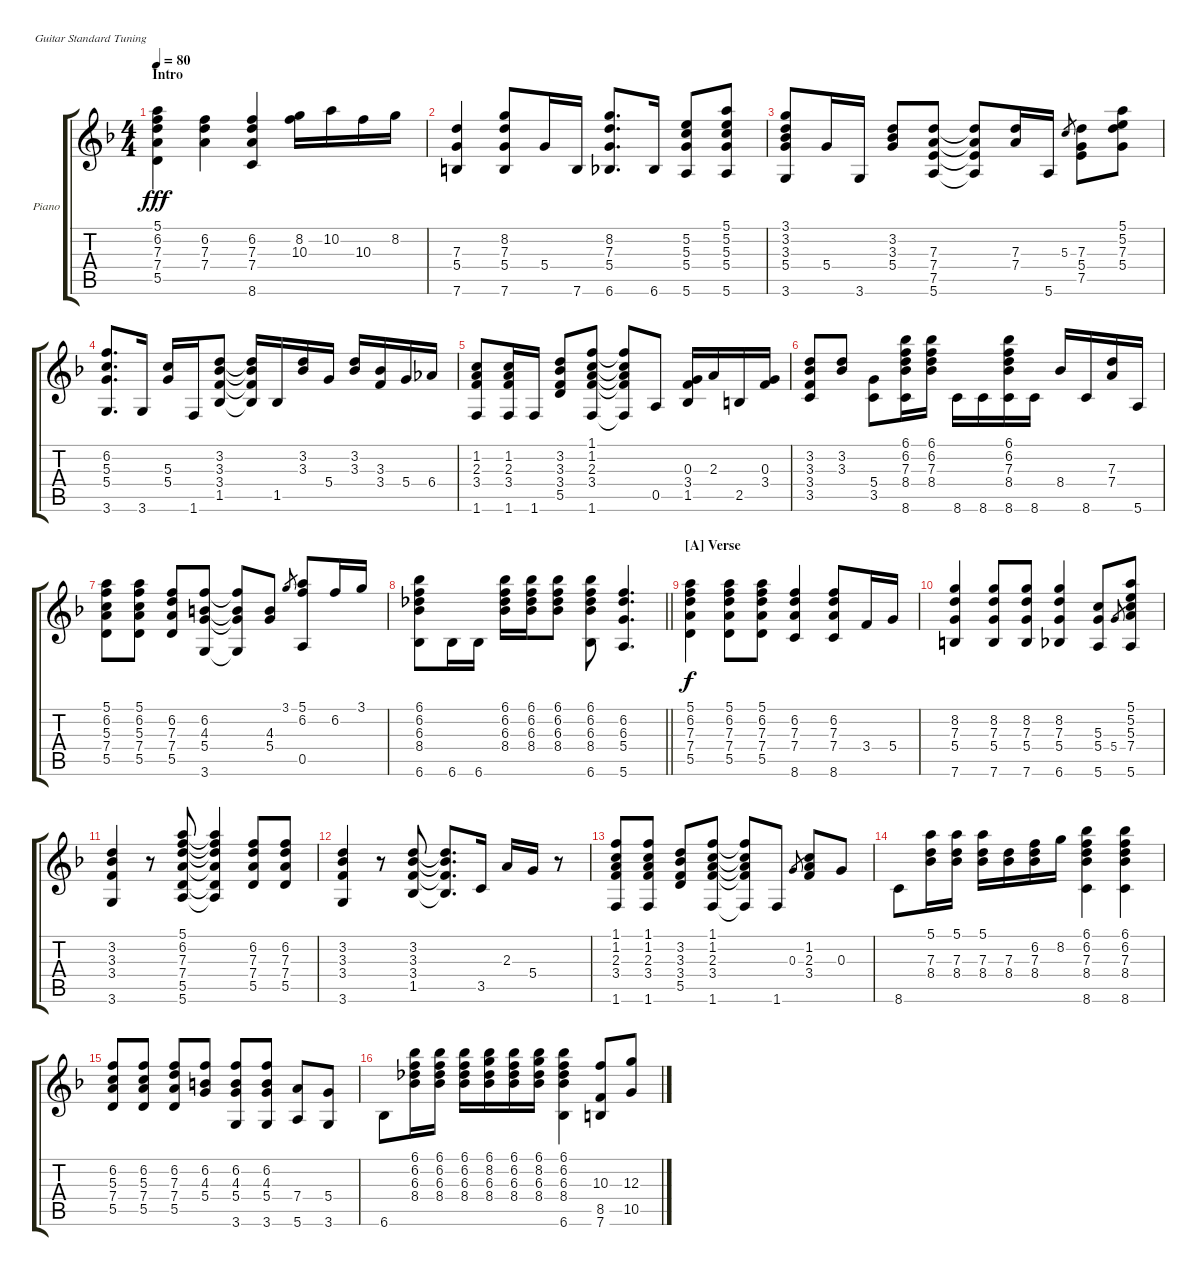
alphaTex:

\bracketExtendMode groupsimilarinstruments
\firstSystemTrackNameOrientation horizontal
\otherSystemsTrackNameOrientation horizontal
\track ("Piano (George Duke)" "Piano") {multiBarRest instrument brightacousticpiano}
\staff {score tabs}
\tuning (E4 B3 G3 D3 A2 E2)
\displaytranspose 12
\ts (4 4)
\section ("" "Intro")
\tempo 80
\clef g2
\ks f
(5.1 6.2 7.3 7.4 5.5).4{dy fff instrument brightacousticpiano} (6.2 7.3 7.4).4 (6.2 7.3 7.4 8.6).4 (8.2 10.3).16 10.2.16 10.3.16 8.2.16 |
(7.3 5.4 7.6).4 (8.2 7.3 5.4 7.6).8 5.4.16 7.6.16 (8.2 7.3 5.4 6.6).8{d} 6.6.16 (5.2 5.3 5.4 5.6).8 (5.1 5.2 5.3 5.4 5.6).8 |
(3.1 3.2 3.3 5.4 3.6).8 5.4.16 3.6.16 (3.2 3.3 5.4).8 (7.3 7.4 7.5 5.6).8 (7.3{t} 7.4{t} 7.5{t} 5.6{t}).8 (7.3 7.4).16 5.6.16 5.3.8{gr} (7.3 5.4 7.5).8 (5.1 5.2 7.3 5.4).8 |
(6.2 5.3 5.4 3.6).8{d} 3.6.16 (5.3 5.4).16 1.6.16 (3.2 3.3 3.4 1.5).8 (3.2{t} 3.3{t} 3.4{t} 1.5{t}).16 1.5.16 (3.2 3.3).16 5.4.16 (3.2 3.3).16 (3.3 3.4).16 5.4.16 6.4.16 |
(1.2 2.3 3.4 1.6).8 (1.2 2.3 3.4 1.6).16 1.6.16 (3.2 3.3 3.4 5.5).8 (1.1 1.2 2.3 3.4 1.6).8 (1.1{t} 1.2{t} 2.3{t} 3.4{t} 1.6{t}).8 0.5.8 (0.3 3.4 1.5).16 2.3.16 2.5.16 (0.3 3.4).16 |
(3.2 3.3 3.4 3.5).8 (3.2 3.3).8 (5.4 3.5).8 (6.1 6.2 7.3 8.4 8.6).16 (6.1 6.2 7.3 8.4).16 8.6.16 8.6.16 (6.1 6.2 7.3 8.4 8.6).16 8.6.16 8.4.16 8.6.16 (7.3 7.4).16 5.6.16 |
(5.1 6.2 5.3 7.4 5.5).8 (5.1 6.2 5.3 7.4 5.5).8 (6.2 7.3 7.4 5.5).8 (6.2 4.3 5.4 3.6).8 (6.2{t} 4.3{t} 5.4{t} 3.6{t}).8 (4.3 5.4).8 3.1.8{gr} (5.1 6.2 0.5).8 6.2.16 3.1.16 |
\barLineRight lightlight
(6.1 6.2 6.3 8.4 6.6).8 6.6.16 6.6.16 (6.1 6.2 6.3 8.4).16 (6.1 6.2 6.3 8.4).16 (6.1 6.2 6.3 8.4).8 (6.1 6.2 6.3 8.4 6.6).8 (6.2 6.3 5.4 5.6).4{d} |
\section ("A" "Verse")
(5.1 6.2 7.3 7.4 5.5).4{dy f} (5.1 6.2 7.3 7.4 5.5).8 (5.1 6.2 7.3 7.4 5.5).8 (6.2 7.3 7.4 8.6).4 (6.2 7.3 7.4 8.6).8 3.4.16 5.4.16 |
(8.2 7.3 5.4 7.6).4 (8.2 7.3 5.4 7.6).8 (8.2 7.3 5.4 7.6).8 (8.2 7.3 5.4 6.6).4 (5.3 5.4 5.6).8 5.4.8{gr} (5.1 5.2 5.3 7.4 5.6).8 |
(3.2 3.3 3.4 3.6).4 r.8 (5.1 6.2 7.3 7.4 5.5 5.6).8 (5.1{t} 6.2{t} 7.3{t} 7.4{t} 5.5{t} 5.6{t}).4 (6.2 7.3 7.4 5.5).8 (6.2 7.3 7.4 5.5).8 |
(3.2 3.3 3.4 3.6).4 r.8 (3.2 3.3 3.4 1.5).8 (3.2{t} 3.3{t} 3.4{t} 1.5{t}).8{d} 3.5.16 2.3.16 5.4.16 r.8 |
(1.1 1.2 2.3 3.4 1.6).8 (1.1 1.2 2.3 3.4 1.6).8 (3.2 3.3 3.4 5.5).8 (1.1 1.2 2.3 3.4 1.6).8 (1.1{t} 1.2{t} 2.3{t} 3.4{t} 1.6{t}).8 1.6.8 0.3.8{gr} (1.2 2.3 3.4).8 0.3.8 |
8.6.8 (5.1 7.3 8.4).16 (5.1 7.3 8.4).16 (5.1 7.3 8.4).16 (7.3 8.4).16 (6.2 7.3 8.4).16 8.2.16 (6.1 6.2 7.3 8.4 8.6).4 (6.1 6.2 7.3 8.4 8.6).4 |
(6.2 5.3 7.4 5.5).8 (6.2 5.3 7.4 5.5).8 (6.2 7.3 7.4 5.5).8 (6.2 4.3 5.4).8 (6.2 4.3 5.4 3.6).8 (6.2 4.3 5.4 3.6).8 (7.4 5.6).8 (5.4 3.6).8 |
6.6.8 (6.1 6.2 6.3 8.4).16 (6.1 6.2 6.3 8.4).16 (6.1 6.2 6.3 8.4).16 (6.1 8.2 6.3 8.4).16 (6.1 6.2 6.3 8.4).16 (6.1 8.2 6.3 8.4).16 (6.1 6.2 6.3 8.4 6.6).4 (10.3 8.5 7.6).8 (12.3 10.5).8
